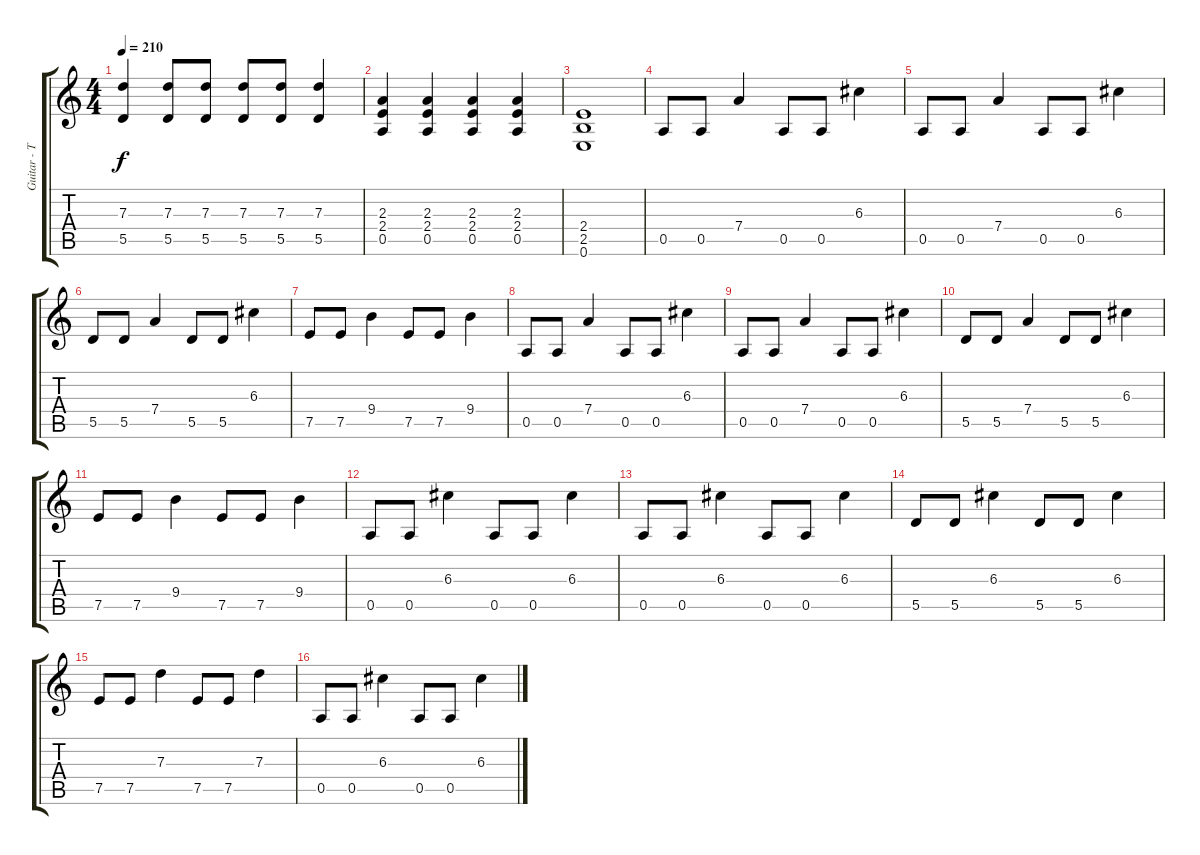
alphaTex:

\track ("Guitar - Tom Mattew Delonge" "Guitar - T") {instrument distortionguitar}
\staff {score tabs}
\tuning (E4 B3 G3 D3 A2 E2) {hide}
\ts (4 4)
\tempo 210
\clef g2
\ks c
(7.3 5.5).4{dy f} (7.3 5.5).8 (7.3 5.5).8 (7.3 5.5).8 (7.3 5.5).8 (7.3 5.5).4 |
(2.3 2.4 0.5).4 (2.3 2.4 0.5).4 (2.3 2.4 0.5).4 (2.3 2.4 0.5).4 |
(2.4 2.5 0.6).1 |
0.5.8 0.5.8 7.4.4 0.5.8 0.5.8 6.3.4 |
0.5.8 0.5.8 7.4.4 0.5.8 0.5.8 6.3.4 |
5.5.8 5.5.8 7.4.4 5.5.8 5.5.8 6.3.4 |
7.5.8 7.5.8 9.4.4 7.5.8 7.5.8 9.4.4 |
0.5.8 0.5.8 7.4.4 0.5.8 0.5.8 6.3.4 |
0.5.8 0.5.8 7.4.4 0.5.8 0.5.8 6.3.4 |
5.5.8 5.5.8 7.4.4 5.5.8 5.5.8 6.3.4 |
7.5.8 7.5.8 9.4.4 7.5.8 7.5.8 9.4.4 |
0.5.8 0.5.8 6.3.4 0.5.8 0.5.8 6.3.4 |
0.5.8 0.5.8 6.3.4 0.5.8 0.5.8 6.3.4 |
5.5.8 5.5.8 6.3.4 5.5.8 5.5.8 6.3.4 |
7.5.8 7.5.8 7.3.4 7.5.8 7.5.8 7.3.4 |
0.5.8 0.5.8 6.3.4 0.5.8 0.5.8 6.3.4
